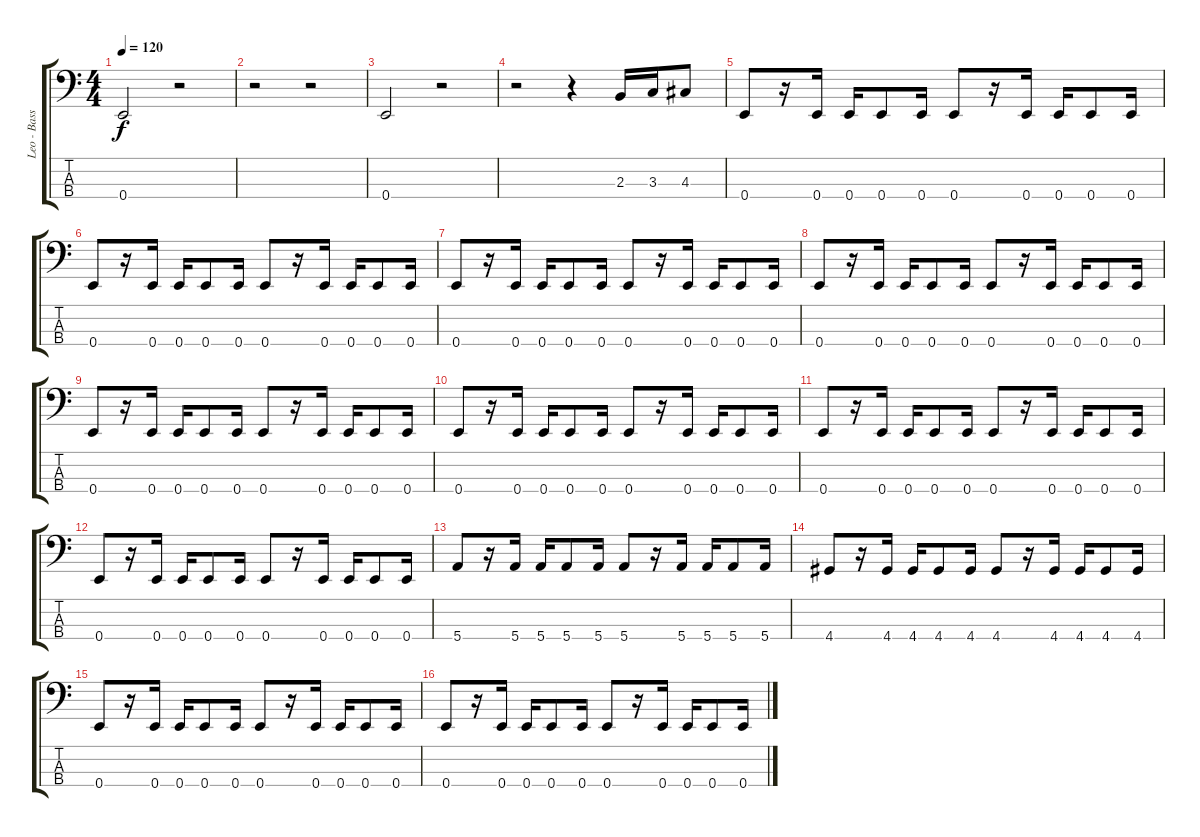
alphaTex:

\track ("Leo - Bass" "Leo - Bass") {instrument electricbassfinger}
\staff {score tabs}
\tuning (G2 D2 A1 E1) {hide}
\ts (4 4)
\tempo 120
\clef f4
\ks c
0.4.2{dy f} r.2 |
r.2 r.2 |
0.4.2 r.2 |
r.2 r.4 2.3.16 3.3.16 4.3.8 |
0.4.8 r.16 0.4.16 0.4.16 0.4.8 0.4.16 0.4.8 r.16 0.4.16 0.4.16 0.4.8 0.4.16 |
0.4.8 r.16 0.4.16 0.4.16 0.4.8 0.4.16 0.4.8 r.16 0.4.16 0.4.16 0.4.8 0.4.16 |
0.4.8 r.16 0.4.16 0.4.16 0.4.8 0.4.16 0.4.8 r.16 0.4.16 0.4.16 0.4.8 0.4.16 |
0.4.8 r.16 0.4.16 0.4.16 0.4.8 0.4.16 0.4.8 r.16 0.4.16 0.4.16 0.4.8 0.4.16 |
0.4.8 r.16 0.4.16 0.4.16 0.4.8 0.4.16 0.4.8 r.16 0.4.16 0.4.16 0.4.8 0.4.16 |
0.4.8 r.16 0.4.16 0.4.16 0.4.8 0.4.16 0.4.8 r.16 0.4.16 0.4.16 0.4.8 0.4.16 |
0.4.8 r.16 0.4.16 0.4.16 0.4.8 0.4.16 0.4.8 r.16 0.4.16 0.4.16 0.4.8 0.4.16 |
0.4.8 r.16 0.4.16 0.4.16 0.4.8 0.4.16 0.4.8 r.16 0.4.16 0.4.16 0.4.8 0.4.16 |
5.4.8 r.16 5.4.16 5.4.16 5.4.8 5.4.16 5.4.8 r.16 5.4.16 5.4.16 5.4.8 5.4.16 |
4.4.8 r.16 4.4.16 4.4.16 4.4.8 4.4.16 4.4.8 r.16 4.4.16 4.4.16 4.4.8 4.4.16 |
0.4.8 r.16 0.4.16 0.4.16 0.4.8 0.4.16 0.4.8 r.16 0.4.16 0.4.16 0.4.8 0.4.16 |
0.4.8 r.16 0.4.16 0.4.16 0.4.8 0.4.16 0.4.8 r.16 0.4.16 0.4.16 0.4.8 0.4.16
